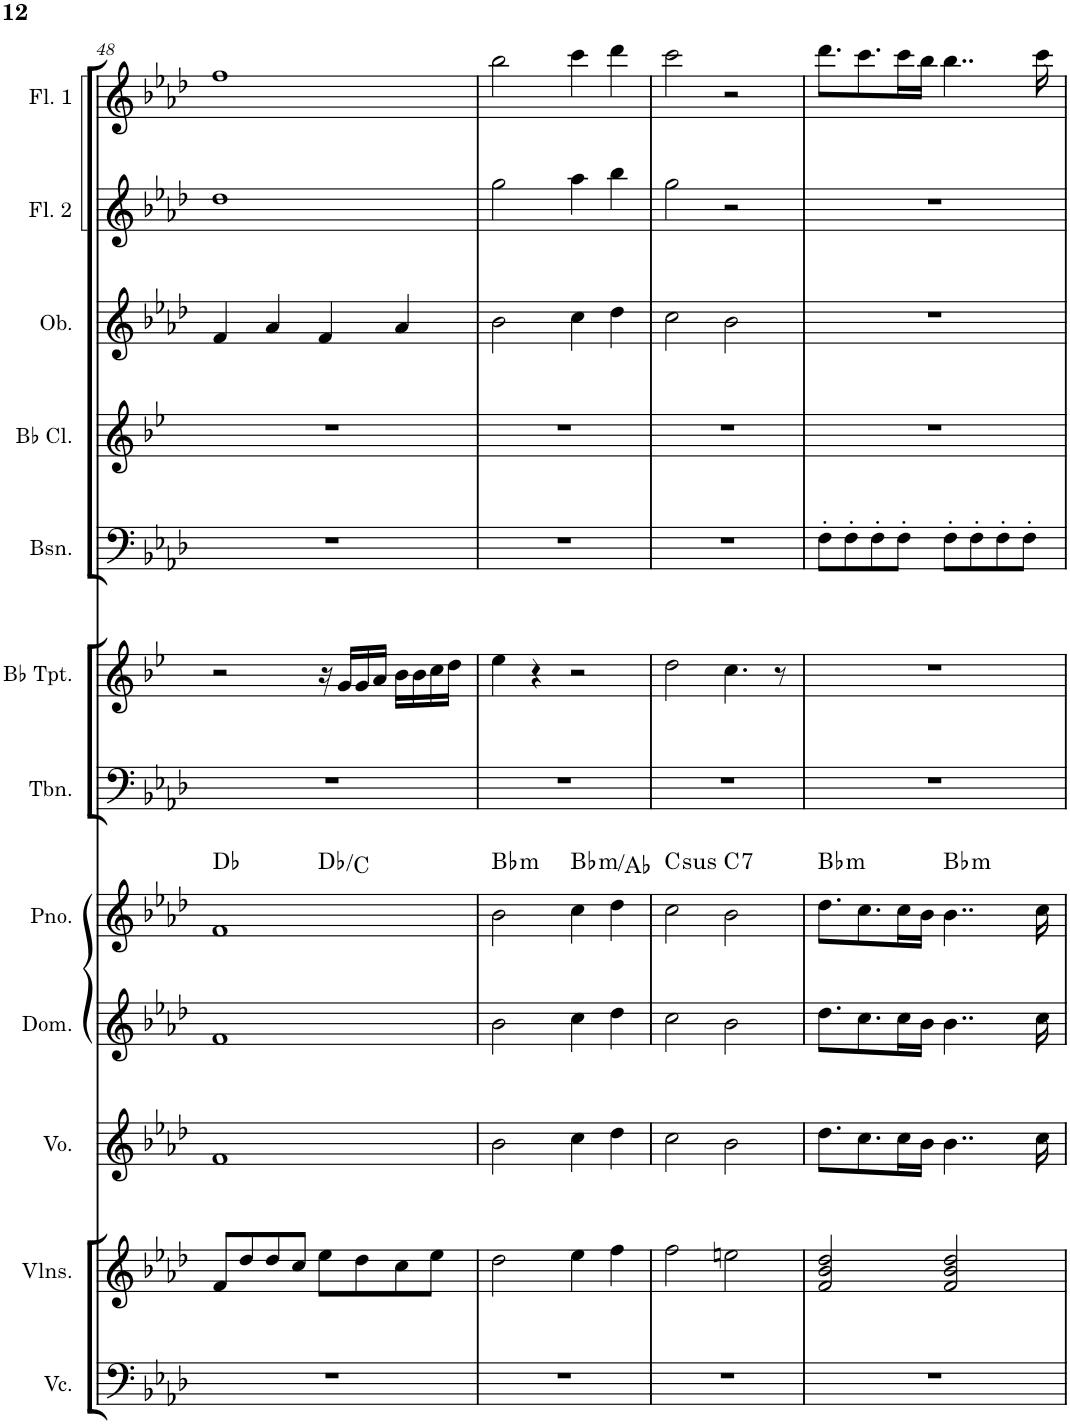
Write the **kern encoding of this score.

**kern	**kern	**kern	**kern	**kern	**harte	**kern	**kern	**kern	**kern	**kern	**kern	**kern
*part12	*part11	*part10	*part9	*part8	*part8	*part7	*part6	*part5	*part4	*part3	*part2	*part1
*staff12	*staff11	*staff10	*staff9	*staff8	*	*staff7	*staff6	*staff5	*staff4	*staff3	*staff2	*staff1
*I"Violoncello	*I"Violins	*I"Voice	*I"Domra	*I"Piano	*	*I"Trombone	*I"Bb Trumpet	*I"Bassoon	*I"Bb Clarinet	*I"Oboe	*I"Flute 2	*I"Flute 1
*I'Vc.	*I'Vlns.	*I'Vo.	*I'Dom.	*I'Pno.	*	*I'Tbn.	*I'Bb Tpt.	*I'Bsn.	*I'Bb Cl.	*I'Ob.	*I'Fl. 2	*I'Fl. 1
!!LO:PB:g=z
*clefF4	*clefG2	*clefG2	*clefG2	*clefG2	*	*clefF4	*clefG2	*clefF4	*clefG2	*clefG2	*clefG2	*clefG2
*	*	*	*	*	*	*	*Trd1c2	*	*Trd1c2	*	*	*
*k[b-e-a-d-]	*k[b-e-a-d-]	*k[b-e-a-d-]	*k[b-e-a-d-]	*k[b-e-a-d-]	*	*k[b-e-a-d-]	*k[b-e-]	*k[b-e-a-d-]	*k[b-e-]	*k[b-e-a-d-]	*k[b-e-a-d-]	*k[b-e-a-d-]
*M4/4	*M4/4	*M4/4	*M4/4	*M4/4	*	*M4/4	*M4/4	*M4/4	*M4/4	*M4/4	*M4/4	*M4/4
=48	=48	=48	=48	=48	=48	=48	=48	=48	=48	=48	=48	=48
*	*	*	*	*^	*	*	*	*	*	*	*	*
1r	8f/L	1f	1f	1f	2ryy	Db:maj	1r	2r	1r	1r	4f/	1dd-	1ff
.	8dd-/	.	.	.	.	.	.	.	.	.	.	.	.
.	8dd-/	.	.	.	.	.	.	.	.	.	4a-/	.	.
.	8cc/J	.	.	.	.	.	.	.	.	.	.	.	.
.	8ee-\L	.	.	.	2ryy	Db:maj/7	.	16r	.	.	4f/	.	.
.	.	.	.	.	.	.	.	16g/LL	.	.	.	.	.
.	8dd-\	.	.	.	.	.	.	16g/	.	.	.	.	.
.	.	.	.	.	.	.	.	16a/JJ	.	.	.	.	.
.	8cc\	.	.	.	.	.	.	16b-\LL	.	.	4a-/	.	.
.	.	.	.	.	.	.	.	16b-\	.	.	.	.	.
.	8ee-\J	.	.	.	.	.	.	16cc\	.	.	.	.	.
.	.	.	.	.	.	.	.	16dd\JJ	.	.	.	.	.
=49	=49	=49	=49	=49	=49	=49	=49	=49	=49	=49	=49	=49	=49
!	!	!	!	!	!	!LO:H:kt=m	!	!	!	!	!	!	!
*	*	*	*	*v	*v	*	*	*	*	*	*	*	*
1r	2dd-\	2b-\	2b-\	2b-\	Bb:min	1r	4ee-\	1r	1r	2b-\	2gg\	2bb-\
.	.	.	.	.	.	.	4r	.	.	.	.	.
!	!	!	!	!	!LO:H:kt=m	!	!	!	!	!	!	!
.	4ee-\	4cc\	4cc\	4cc\	Bb:min/b7	.	2r	.	.	4cc\	4aa-\	4ccc\
.	4ff\	4dd-\	4dd-\	4dd-\	.	.	.	.	.	4dd-\	4bb-\	4ddd-\
=50	=50	=50	=50	=50	=50	=50	=50	=50	=50	=50	=50	=50
!	!	!	!	!	!LO:H:kt=sus	!	!	!	!	!	!	!
1r	2ff\	2cc\	2cc\	2cc\	C:sus4	1r	2dd\	1r	1r	2cc\	2gg\	2ccc\
!	!	!	!	!	!LO:H:kt=7	!	!	!	!	!	!	!
.	2een\	2b-\	2b-\	2b-\	C:7	.	4.cc\	.	.	2b-\	2r	2r
.	.	.	.	.	.	.	8r	.	.	.	.	.
=51	=51	=51	=51	=51	=51	=51	=51	=51	=51	=51	=51	=51
!	!	!	!	!	!LO:H:kt=m	!	!	!	!	!	!	!
1r	2f/ 2b-/ 2dd-/	8.dd-\L	8.dd-\L	8.dd-\L	Bb:min	1r	1r	8F'\L	1r	1r	1r	8.ddd-\L
.	.	.	.	.	.	.	.	8F'\	.	.	.	.
.	.	8.cc\	8.cc\	8.cc\	.	.	.	.	.	.	.	8.ccc\
.	.	.	.	.	.	.	.	8F'\	.	.	.	.
.	.	16cc\L	16cc\L	16cc\L	.	.	.	8F'\J	.	.	.	16ccc\L
.	.	16b-\JJ	16b-\JJ	16b-\JJ	.	.	.	.	.	.	.	16bb-\JJ
!	!	!	!	!	!LO:H:kt=m	!	!	!	!	!	!	!
.	2f/ 2b-/ 2dd-/	4..b-\	4..b-\	4..b-\	Bb:min	.	.	8F'\L	.	.	.	4..bb-\
.	.	.	.	.	.	.	.	8F'\	.	.	.	.
.	.	.	.	.	.	.	.	8F'\	.	.	.	.
.	.	.	.	.	.	.	.	8F'\J	.	.	.	.
.	.	16cc\	16cc\	16cc\	.	.	.	.	.	.	.	16ccc\
=	=	=	=	=	=	=	=	=	=	=	=	=
*-	*-	*-	*-	*-	*-	*-	*-	*-	*-	*-	*-	*-
